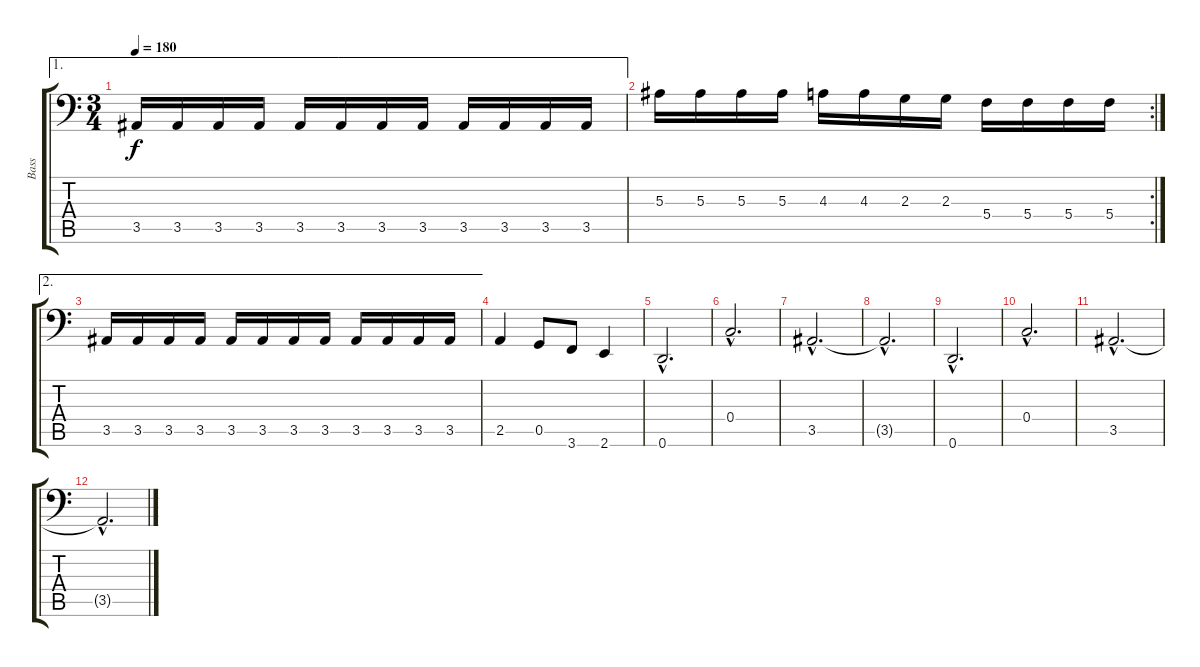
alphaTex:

\track ("Bass" "Bass") {instrument electricbassfinger}
\staff {score tabs}
\tuning (D3 A2 F2 C2 G1 D1) {hide}
\ae 1
\ts (3 4)
\tempo 180
\clef f4
\ks c
3.5.16{dy f} 3.5.16 3.5.16 3.5.16 3.5.16 3.5.16 3.5.16 3.5.16 3.5.16 3.5.16 3.5.16 3.5.16 |
\rc 2
5.3.16 5.3.16 5.3.16 5.3.16 4.3.16 4.3.16 2.3.16 2.3.16 5.4.16 5.4.16 5.4.16 5.4.16 |
\ae 2
3.5.16 3.5.16 3.5.16 3.5.16 3.5.16 3.5.16 3.5.16 3.5.16 3.5.16 3.5.16 3.5.16 3.5.16 |
2.5.4 0.5.8 3.6.8 2.6.4 |
0.6{hac}.2{d} |
0.4{hac}.2{d} |
3.5{hac}.2{d} |
3.5{hac t}.2{d} |
0.6{hac}.2{d} |
0.4{hac}.2{d} |
3.5{hac}.2{d} |
3.5{hac t}.2{d}
